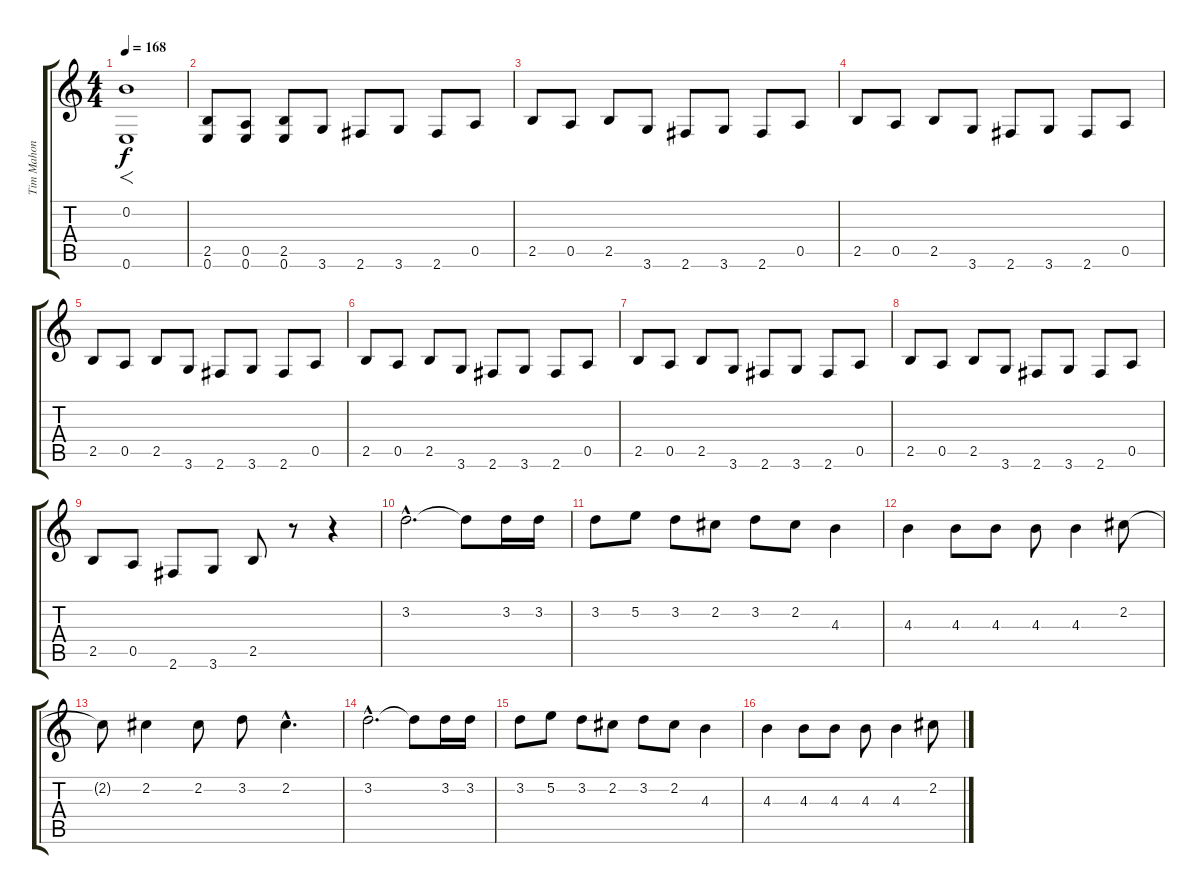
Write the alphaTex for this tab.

\track (" Tim Mahoney" " Tim Mahon") {instrument distortionguitar}
\staff {score tabs}
\tuning (E4 B3 G3 D3 A2 E2) {hide}
\ts (4 4)
\tempo 168
\clef g2
\ks c
(0.2 0.6).1{f dy f instrument distortionguitar} |
(2.5 0.6).8 (0.5 0.6).8 (2.5 0.6).8 3.6.8 2.6.8 3.6.8 2.6.8 0.5.8 |
2.5.8 0.5.8 2.5.8 3.6.8 2.6.8 3.6.8 2.6.8 0.5.8 |
2.5.8 0.5.8 2.5.8 3.6.8 2.6.8 3.6.8 2.6.8 0.5.8 |
2.5.8 0.5.8 2.5.8 3.6.8 2.6.8 3.6.8 2.6.8 0.5.8 |
2.5.8 0.5.8 2.5.8 3.6.8 2.6.8 3.6.8 2.6.8 0.5.8 |
2.5.8 0.5.8 2.5.8 3.6.8 2.6.8 3.6.8 2.6.8 0.5.8 |
2.5.8 0.5.8 2.5.8 3.6.8 2.6.8 3.6.8 2.6.8 0.5.8 |
2.5.8 0.5.8 2.6.8 3.6.8 2.5.8 r.8 r.4 |
3.2{hac}.2{d} 3.2{t}.8 3.2.16 3.2.16 |
3.2.8 5.2.8 3.2.8 2.2.8 3.2.8 2.2.8 4.3.4 |
4.3.4 4.3.8 4.3.8 4.3.8 4.3.4 2.2.8 |
2.2{t}.8 2.2.4 2.2.8 3.2.8 2.2{hac}.4{d} |
3.2{hac}.2{d} 3.2{t}.8 3.2.16 3.2.16 |
3.2.8 5.2.8 3.2.8 2.2.8 3.2.8 2.2.8 4.3.4 |
4.3.4 4.3.8 4.3.8 4.3.8 4.3.4 2.2.8
